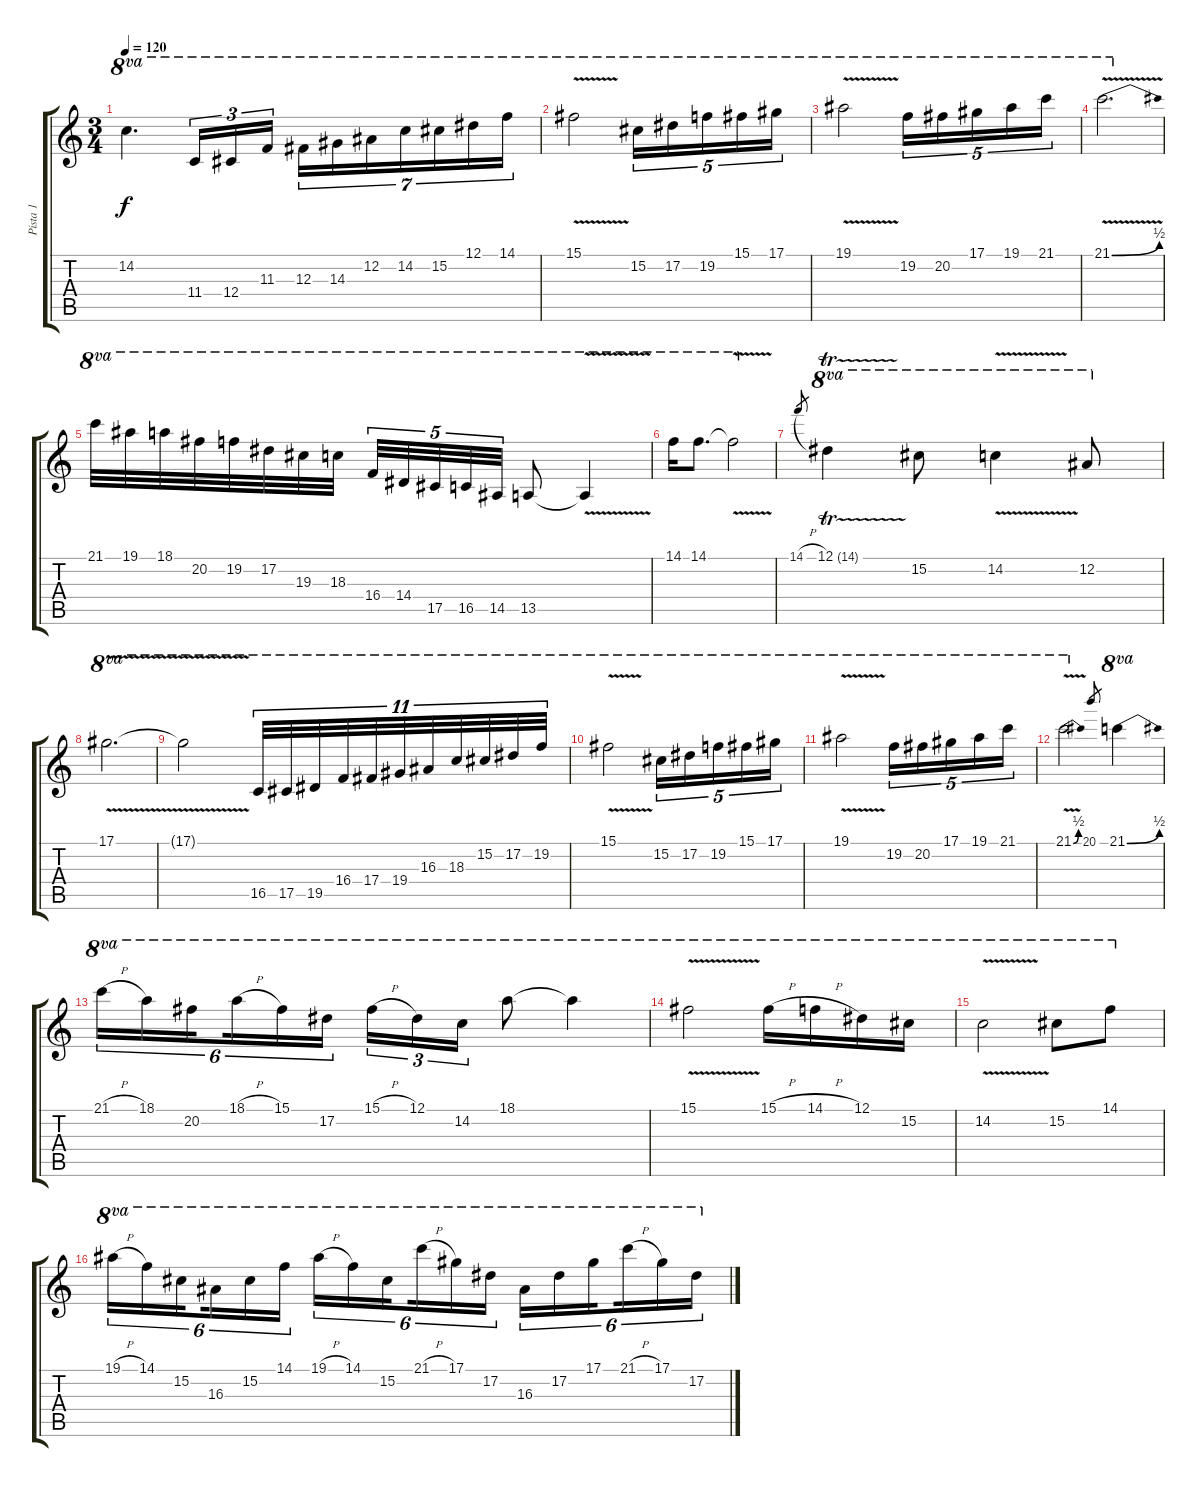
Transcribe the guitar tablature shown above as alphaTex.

\track ("Pista 1" "Pista 1") {instrument overdrivenguitar}
\staff {score tabs}
\tuning (Eb4 Bb3 Gb3 Db3 Ab2 Eb2) {hide}
\ts (3 4)
\tempo 120
\clef g2
\ks c
14.2{t}.4{d ot 8va dy f} 11.4.16{tu (3 2) ot 8va} 12.4.16{tu (3 2) ot 8va} 11.3.16{tu (3 2) ot 8va} 12.3.16{tu (7 4) ot 8va} 14.3.16{tu (7 4) ot 8va} 12.2.16{tu (7 4) ot 8va} 14.2.16{tu (7 4) ot 8va} 15.2.16{tu (7 4) ot 8va} 12.1.16{tu (7 4) ot 8va} 14.1.16{tu (7 4) ot 8va} |
15.1{v}.2{ot 8va} 15.2.16{tu (5 4) ot 8va} 17.2.16{tu (5 4) ot 8va} 19.2.16{tu (5 4) ot 8va} 15.1.16{tu (5 4) ot 8va} 17.1.16{tu (5 4) ot 8va} |
19.1{v}.2{ot 8va} 19.2.16{tu (5 4) ot 8va} 20.2.16{tu (5 4) ot 8va} 17.1.16{tu (5 4) ot 8va} 19.1.16{tu (5 4) ot 8va} 21.1.16{tu (5 4) ot 8va} |
21.1{be (bend 0 0 60 2) v}.2{d ot 8va} |
21.1.32{ot 8va} 19.1.32{ot 8va} 18.1.32{ot 8va} 20.2.32{ot 8va} 19.2.32{ot 8va} 17.2.32{ot 8va} 19.3.32{ot 8va} 18.3.32{ot 8va} 16.4.32{tu (5 4) ot 8va} 14.4.32{tu (5 4) ot 8va} 17.5.32{tu (5 4) ot 8va} 16.5.32{tu (5 4) ot 8va} 14.5.32{tu (5 4) ot 8va} 13.5.8{ot 8va} 13.5{v t}.4{ot 8va} |
14.1.16{ot 8va} 14.1.8{d ot 8va} 14.1{v t}.2{ot 8va} |
14.1{h}.8{gr} 12.1{tr (14 32)}.4{ot 8va} 15.2.8{ot 8va} 14.2{v}.4{ot 8va} 12.2.8{ot 8va} |
17.1{v}.2{d ot 8va} |
17.1{t}.2{ot 8va} 16.5.32{tu (11 8) ot 8va} 17.5.32{tu (11 8) ot 8va} 19.5.32{tu (11 8) ot 8va} 16.4.32{tu (11 8) ot 8va} 17.4.32{tu (11 8) ot 8va} 19.4.32{tu (11 8) ot 8va} 16.3.32{tu (11 8) ot 8va} 18.3.32{tu (11 8) ot 8va} 15.2.32{tu (11 8) ot 8va} 17.2.32{tu (11 8) ot 8va} 19.2.32{tu (11 8) ot 8va} |
15.1{v}.2{ot 8va} 15.2.16{tu (5 4) ot 8va} 17.2.16{tu (5 4) ot 8va} 19.2.16{tu (5 4) ot 8va} 15.1.16{tu (5 4) ot 8va} 17.1.16{tu (5 4) ot 8va} |
19.1{v}.2{ot 8va} 19.2.16{tu (5 4) ot 8va} 20.2.16{tu (5 4) ot 8va} 17.1.16{tu (5 4) ot 8va} 19.1.16{tu (5 4) ot 8va} 21.1.16{tu (5 4) ot 8va} |
21.1{be (bend 0 0 60 2) v}.2{ot 8va} 20.1.8{gr} 21.1{be (bend 0 0 60 2)}.4{ot 8va} |
21.1{h}.16{tu (6 4) ot 8va} 18.1.16{tu (6 4) ot 8va} 20.2.16{tu (6 4) ot 8va beam splitsecondary} 18.1{h}.16{tu (6 4) ot 8va} 15.1.16{tu (6 4) ot 8va} 17.2.16{tu (6 4) ot 8va} 15.1{h}.16{tu (3 2) ot 8va} 12.1.16{tu (3 2) ot 8va} 14.2.16{tu (3 2) ot 8va} 18.1.8{ot 8va} 18.1{t}.4{ot 8va} |
15.1{v}.2{ot 8va} 15.1{h}.16{ot 8va} 14.1{h}.16{ot 8va} 12.1.16{ot 8va} 15.2.16{ot 8va} |
14.2{v}.2{ot 8va} 15.2.8{ot 8va} 14.1.8{ot 8va} |
19.1{h}.16{tu (6 4) ot 8va} 14.1.16{tu (6 4) ot 8va} 15.2.16{tu (6 4) ot 8va beam splitsecondary} 16.3.16{tu (6 4) ot 8va} 15.2.16{tu (6 4) ot 8va} 14.1.16{tu (6 4) ot 8va} 19.1{h}.16{tu (6 4) ot 8va} 14.1.16{tu (6 4) ot 8va} 15.2.16{tu (6 4) ot 8va beam splitsecondary} 21.1{h}.16{tu (6 4) ot 8va} 17.1.16{tu (6 4) ot 8va} 17.2.16{tu (6 4) ot 8va} 16.3.16{tu (6 4) ot 8va} 17.2.16{tu (6 4) ot 8va} 17.1.16{tu (6 4) ot 8va beam splitsecondary} 21.1{h}.16{tu (6 4) ot 8va} 17.1.16{tu (6 4) ot 8va} 17.2.16{tu (6 4) ot 8va}
